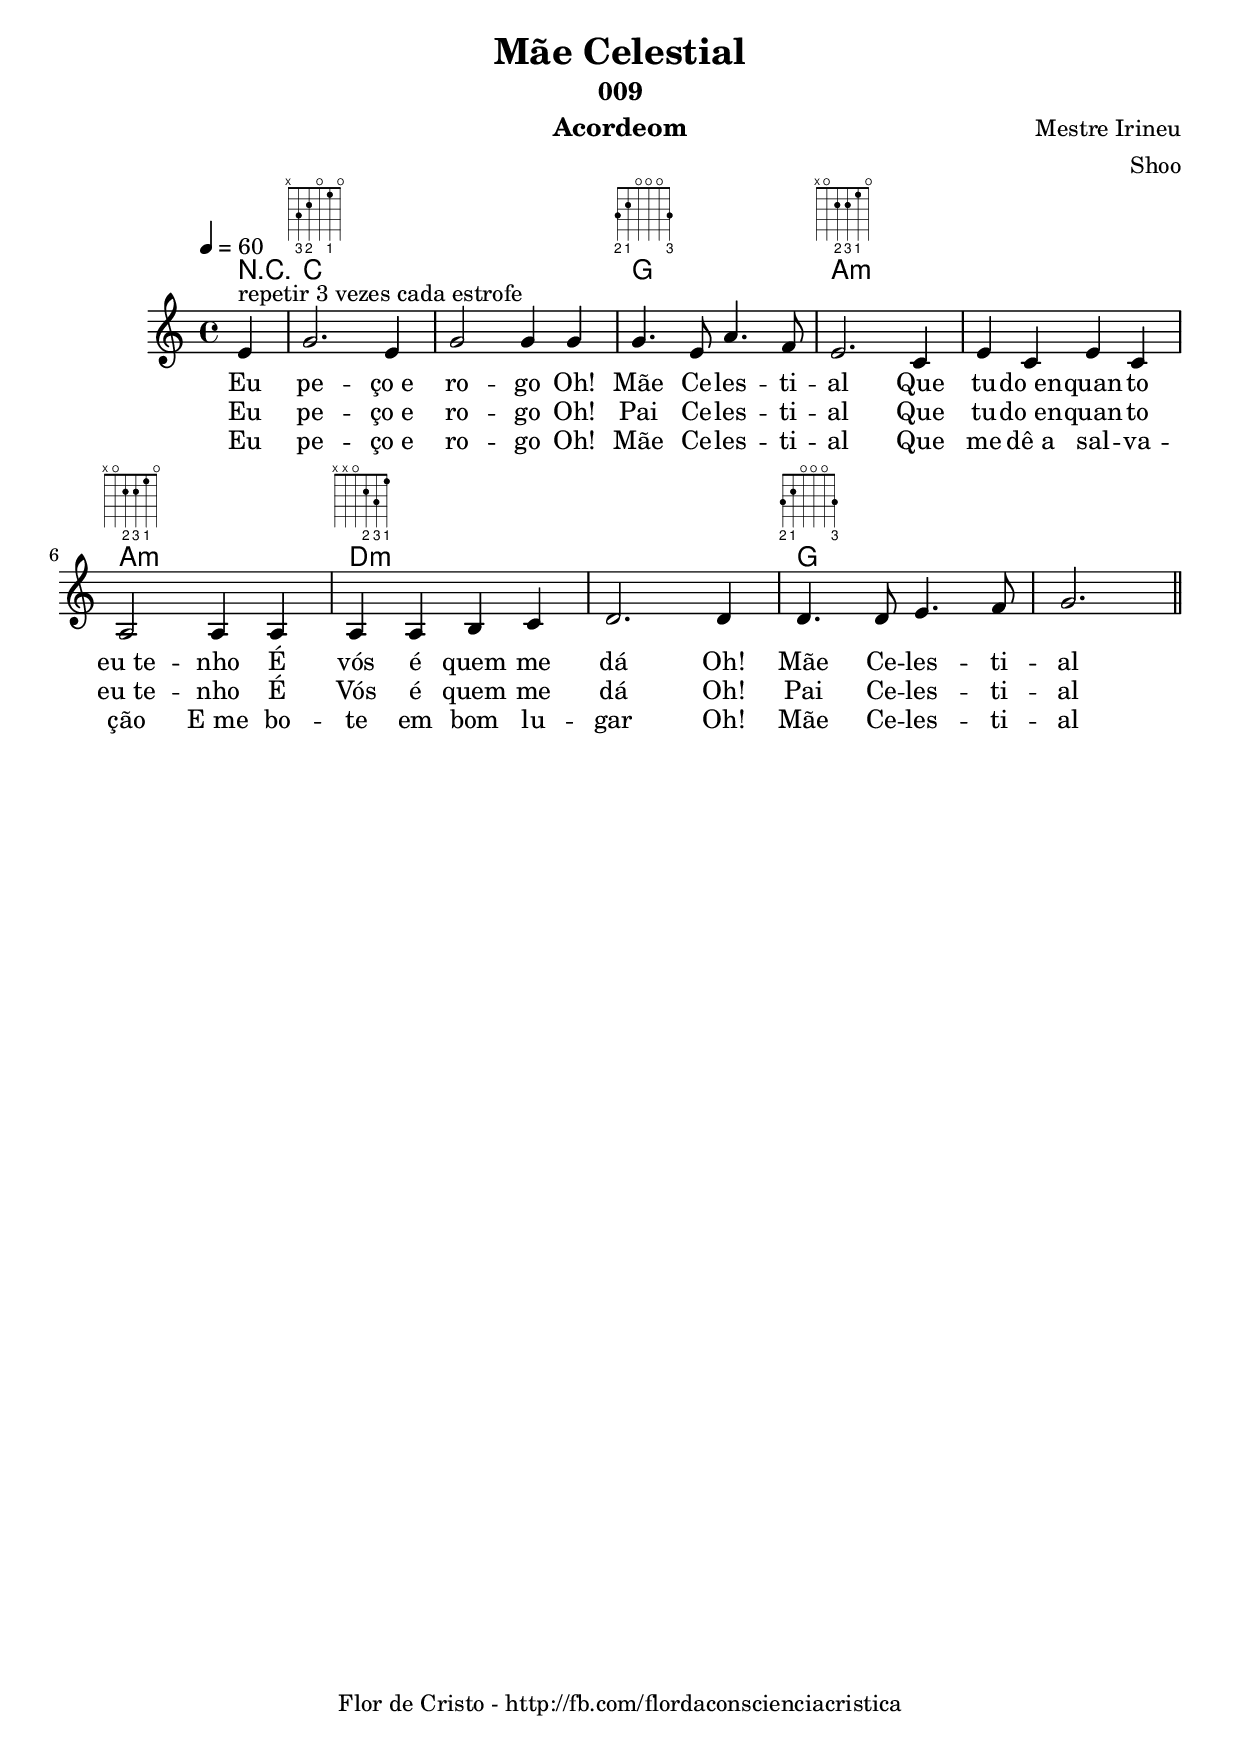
\version "2.19.15"
\include "predefined-guitar-fretboards.ly"
\header {
  dedication=""
  title="Mãe Celestial"
  subtitle="009"
  subsubtitle=""
  poet=""
  meter=""
  piece=""
  composer="Mestre Irineu"
  arranger="Shoo"
  opus=""
  instrument="Acordeom"
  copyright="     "
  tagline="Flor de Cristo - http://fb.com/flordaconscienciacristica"
}
harmoniaAa =
\chordmode
{
  \tempo 4=60
  \time 4/4
  \partial 4
  
  r4 |
  c1:  |
  c1:  |
  g1:  |
  a1:m  |
  a1:m  |
  a1:m  |
  d1:m  |
  d1:m  |
  g1:  |
  
}
pautaAa =
\relative c' {
  \clef treble
  \key c \major
  \time 4/4
  \partial 4
  
  e4^"repetir 3 vezes cada estrofe" | g2. e4 | g2 g4 g | g4. e8 a4. f8 | e2. 
  c4 | e c e c | a2 a4 a4 | a a b c | d2. d4 | d4. d8 e4. f8 | g2.
  
  \bar "||"
}
\addlyrics
{ 
  Eu pe -- ço_e ro -- go
  Oh! Mãe Ce -- les -- ti -- al
  Que tu -- do_en -- quan -- to eu_te -- nho
  É vós é quem me dá
  Oh! Mãe Ce -- les -- ti -- al
}
\addlyrics
{ 
Eu pe -- ço_e ro -- go
Oh! Pai Ce -- les -- ti -- al
Que tu -- do_en -- quan -- to eu_te -- nho
É Vós é quem me dá
Oh! Pai Ce -- les -- ti -- al
}
\addlyrics
{
Eu pe -- ço_e ro -- go
Oh! Mãe Ce -- les -- ti -- al
Que me dê_a sal -- va -- ção
E_me bo -- te em bom lu -- gar
Oh! Mãe Ce -- les -- ti -- al
}


\bookpart {
  \score {
    \new StaffGroup {
      \override Score.RehearsalMark #'self-alignment-X = #LEFT
      <<
        \new FretBoards {\set chordChanges = ##t \harmoniaAa}
        
        \new ChordNames {\set chordChanges = ##t \harmoniaAa}
        \new Staff \with {instrumentName = #"" shortInstrumentName = #" "} \pautaAa
       
      >>
    }
    \layout {}
    \midi {}
    
  }
}

%%\bookpart {
%%  \header {instrument=""}
%%  \score {
%%    \new StaffGroup {
%%     \override Score.RehearsalMark #'self-alignment-X = #LEFT
%%      <<
%%        \new ChordNames {\set chordChanges = ##t \harmoniaAa}
%%        \new Staff \pautaAa
%%      >>
%%    }
%%    \layout {}
%%    \midi {}
%%  }
%%}


